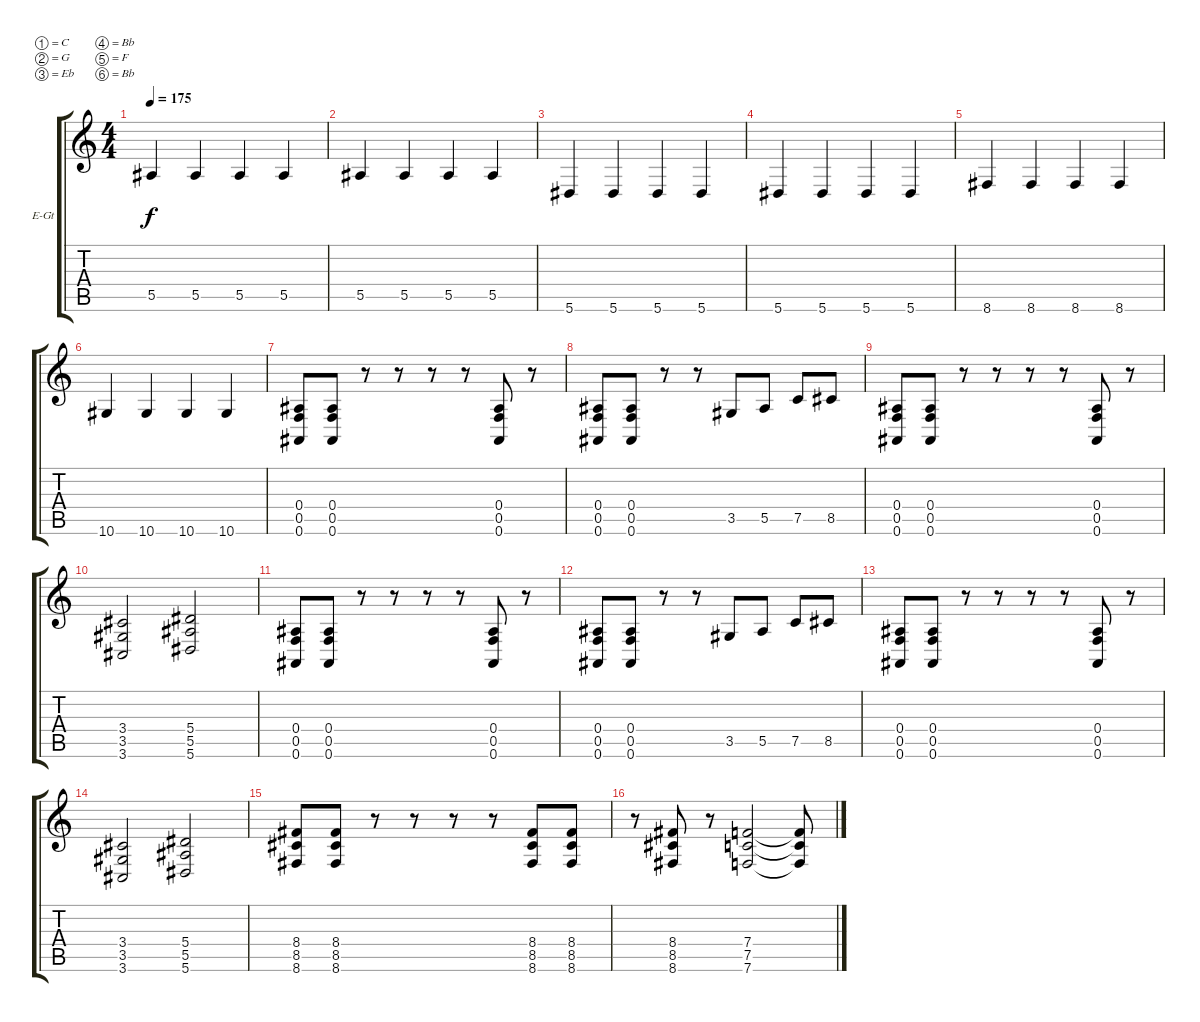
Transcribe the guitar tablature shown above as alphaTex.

\bracketExtendMode groupsimilarinstruments
\firstSystemTrackNameOrientation horizontal
\otherSystemsTrackNameOrientation horizontal
\track ("Piste 1" "E-Gt") {instrument distortionguitar}
\staff {score tabs}
\tuning (C4 G3 Eb3 Bb2 F2 Bb1)
\ts (4 4)
\tempo 175
\clef g2
\ks c
5.5.4{dy f} 5.5.4 5.5.4 5.5.4 |
5.5.4 5.5.4 5.5.4 5.5.4 |
5.6.4 5.6.4 5.6.4 5.6.4 |
5.6.4 5.6.4 5.6.4 5.6.4 |
8.6.4 8.6.4 8.6.4 8.6.4 |
10.6.4 10.6.4 10.6.4 10.6.4 |
(0.4 0.5 0.6).8 (0.4 0.5 0.6).8 r.8 r.8 r.8 r.8 (0.4 0.5 0.6).8 r.8 |
(0.4 0.5 0.6).8 (0.4 0.5 0.6).8 r.8 r.8 3.5.8 5.5.8 7.5.8 8.5.8 |
(0.4 0.5 0.6).8 (0.4 0.5 0.6).8 r.8 r.8 r.8 r.8 (0.4 0.5 0.6).8 r.8 |
(3.4 3.5 3.6).2 (5.4 5.5 5.6).2 |
(0.4 0.5 0.6).8 (0.4 0.5 0.6).8 r.8 r.8 r.8 r.8 (0.4 0.5 0.6).8 r.8 |
(0.4 0.5 0.6).8 (0.4 0.5 0.6).8 r.8 r.8 3.5.8 5.5.8 7.5.8 8.5.8 |
(0.4 0.5 0.6).8 (0.4 0.5 0.6).8 r.8 r.8 r.8 r.8 (0.4 0.5 0.6).8 r.8 |
(3.4 3.5 3.6).2 (5.4 5.5 5.6).2 |
(8.4 8.5 8.6).8 (8.4 8.5 8.6).8 r.8 r.8 r.8 r.8 (8.4 8.5 8.6).8 (8.4 8.5 8.6).8 |
r.8 (8.4 8.5 8.6).8 r.8 (7.4 7.5 7.6).2 (7.4{t} 7.5{t} 7.6{t}).8
